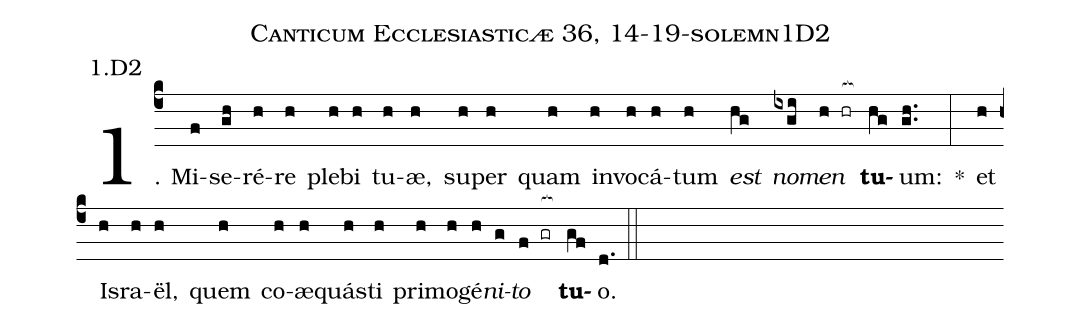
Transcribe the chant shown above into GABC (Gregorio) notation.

name: Canticum Ecclesiasticæ 36, 14-19-solemn1D2;
annotation: 1.D2;
%%
(c4)1. Mi(f)se(gh)ré(h)re(h) ple(h)bi(h) tu(h)æ,(h) su(h)per(h) quam(h) in(h)vo(h)cá(h)tum(h) <i>est</i>(hg) <i>no</i>(ixgi)<i>men</i>(h hr[ocb:1{]) <b>tu</b>(hg[ocb:0}])um:(gh..) *(:) et(h) Is(h)ra(h)ël,(h) quem(h) co(h)æ(h)quás(h)ti(h) pri(h)mo(h)gé(h)<i>ni</i>(g)<i>to</i>(f gr[ocb:1{]) <b>tu</b>(gf[ocb:0}])o.(d.) (::)
